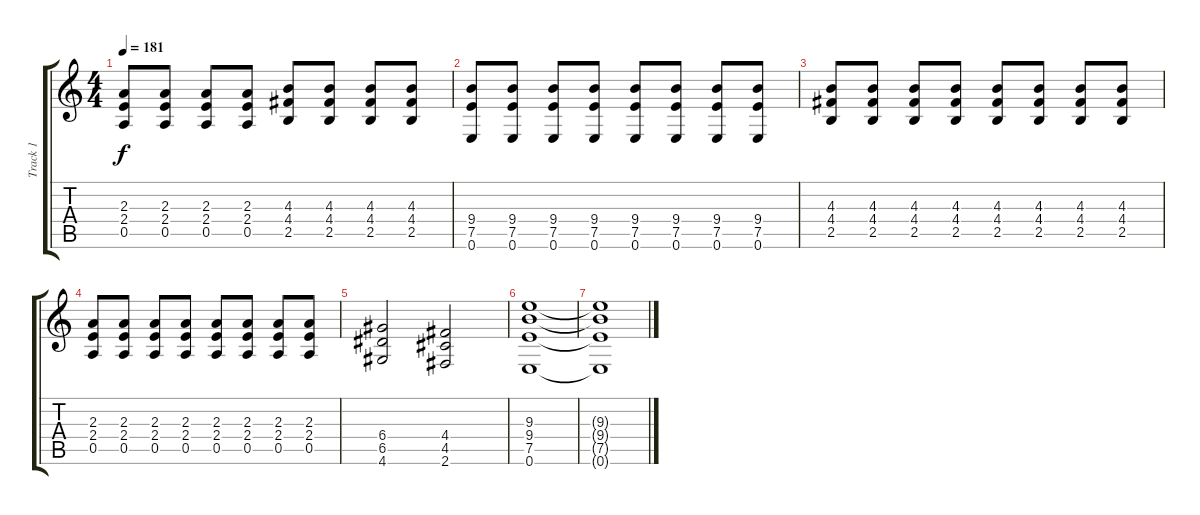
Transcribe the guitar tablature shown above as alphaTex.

\track ("Track 1" "Track 1") {instrument distortionguitar}
\staff {score tabs}
\tuning (E4 B3 G3 D3 A2 E2) {hide}
\ts (4 4)
\tempo 181
\clef g2
\ks c
(2.3 2.4 0.5).8{dy f} (2.3 2.4 0.5).8 (2.3 2.4 0.5).8 (2.3 2.4 0.5).8 (4.3 4.4 2.5).8 (4.3 4.4 2.5).8 (4.3 4.4 2.5).8 (4.3 4.4 2.5).8 |
(9.4 7.5 0.6).8 (9.4 7.5 0.6).8 (9.4 7.5 0.6).8 (9.4 7.5 0.6).8 (9.4 7.5 0.6).8 (9.4 7.5 0.6).8 (9.4 7.5 0.6).8 (9.4 7.5 0.6).8 |
(4.3 4.4 2.5).8 (4.3 4.4 2.5).8 (4.3 4.4 2.5).8 (4.3 4.4 2.5).8 (4.3 4.4 2.5).8 (4.3 4.4 2.5).8 (4.3 4.4 2.5).8 (4.3 4.4 2.5).8 |
(2.3 2.4 0.5).8 (2.3 2.4 0.5).8 (2.3 2.4 0.5).8 (2.3 2.4 0.5).8 (2.3 2.4 0.5).8 (2.3 2.4 0.5).8 (2.3 2.4 0.5).8 (2.3 2.4 0.5).8 |
(6.4 6.5 4.6).2 (4.4 4.5 2.6).2 |
(9.3 9.4 7.5 0.6).1 |
(9.3{t} 9.4{t} 7.5{t} 0.6{t}).1
